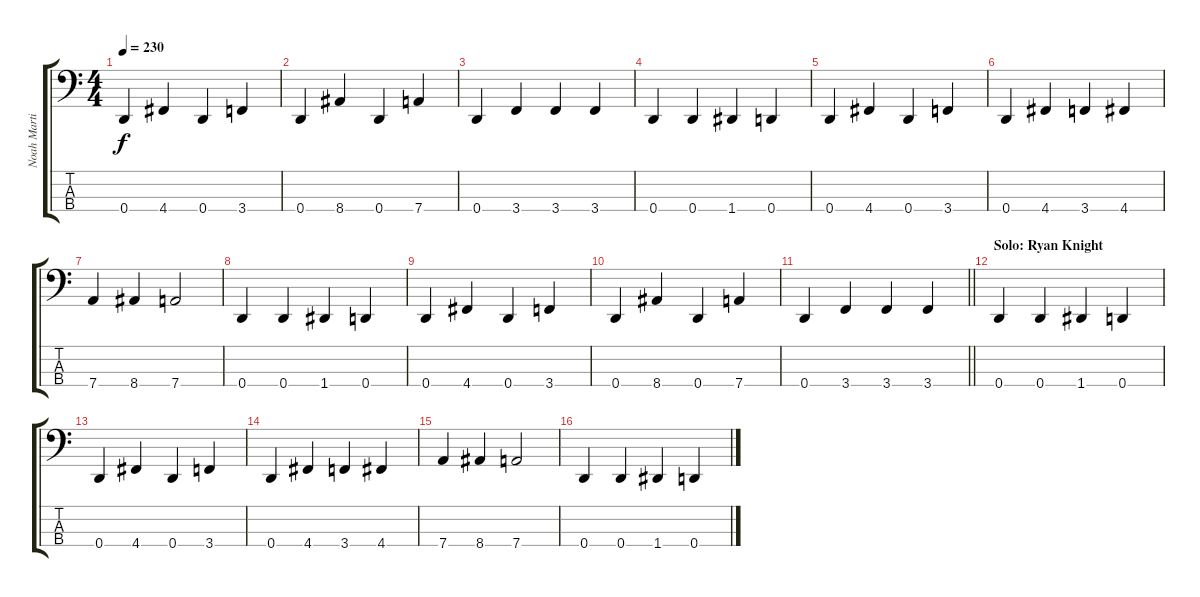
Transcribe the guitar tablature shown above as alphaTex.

\track ("Noah Martin" "Noah Marti") {instrument electricbassfinger}
\staff {score tabs}
\tuning (F2 C2 G1 D1) {hide}
\ts (4 4)
\tempo 230
\clef f4
\ks c
0.4.4{dy f} 4.4.4 0.4.4 3.4.4 |
0.4.4 8.4.4 0.4.4 7.4.4 |
0.4.4 3.4.4 3.4.4 3.4.4 |
0.4.4 0.4.4 1.4.4 0.4.4 |
0.4.4 4.4.4 0.4.4 3.4.4 |
0.4.4 4.4.4 3.4.4 4.4.4 |
7.4.4 8.4.4 7.4.2 |
0.4.4 0.4.4 1.4.4 0.4.4 |
0.4.4 4.4.4 0.4.4 3.4.4 |
0.4.4 8.4.4 0.4.4 7.4.4 |
\barLineRight lightlight
0.4.4 3.4.4 3.4.4 3.4.4 |
\section ("" "Solo: Ryan Knight")
0.4.4 0.4.4 1.4.4 0.4.4 |
0.4.4 4.4.4 0.4.4 3.4.4 |
0.4.4 4.4.4 3.4.4 4.4.4 |
7.4.4 8.4.4 7.4.2 |
0.4.4 0.4.4 1.4.4 0.4.4
